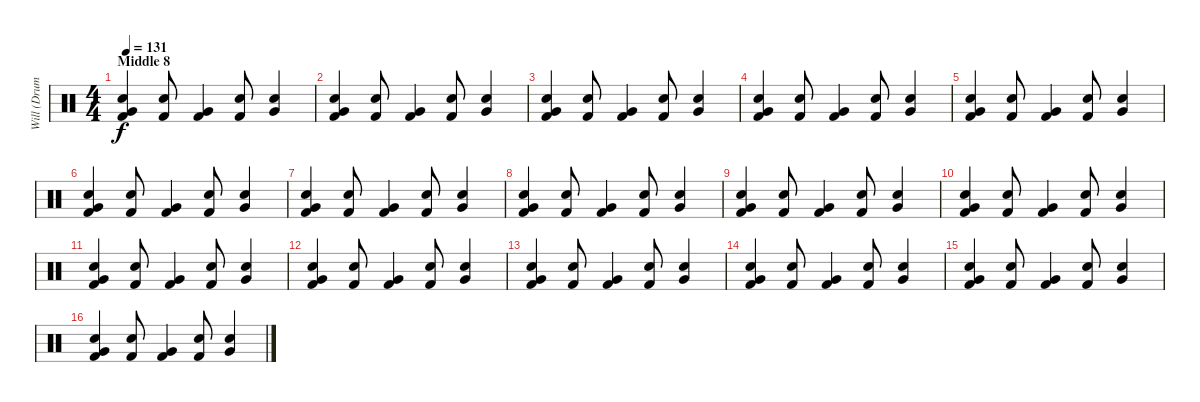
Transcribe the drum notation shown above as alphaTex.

\track ("Will (Drums)" "Will (Drum") {instrument percussion}
\staff {score}
\articulation defaults
\ts (4 4)
\section ("" "Middle 8")
\tempo 131
\clef neutral
\ks c
("Kick (hit) 2" "Snare (hit) 2" "Very Low Tom (hit)").4{dy f} ("Kick (hit) 2" "Snare (hit) 2").8 ("Kick (hit) 2" "Very Low Tom (hit)").4 ("Kick (hit) 2" "Snare (hit) 2").8 ("Snare (hit) 2" "Very Low Tom (hit)").4 |
("Kick (hit) 2" "Snare (hit) 2" "Very Low Tom (hit)").4 ("Kick (hit) 2" "Snare (hit) 2").8 ("Kick (hit) 2" "Very Low Tom (hit)").4 ("Kick (hit) 2" "Snare (hit) 2").8 ("Snare (hit) 2" "Very Low Tom (hit)").4 |
("Kick (hit) 2" "Snare (hit) 2" "Very Low Tom (hit)").4 ("Kick (hit) 2" "Snare (hit) 2").8 ("Kick (hit) 2" "Very Low Tom (hit)").4 ("Kick (hit) 2" "Snare (hit) 2").8 ("Snare (hit) 2" "Very Low Tom (hit)").4 |
("Kick (hit) 2" "Snare (hit) 2" "Very Low Tom (hit)").4 ("Kick (hit) 2" "Snare (hit) 2").8 ("Kick (hit) 2" "Very Low Tom (hit)").4 ("Kick (hit) 2" "Snare (hit) 2").8 ("Snare (hit) 2" "Very Low Tom (hit)").4 |
("Kick (hit) 2" "Snare (hit) 2" "Very Low Tom (hit)").4 ("Kick (hit) 2" "Snare (hit) 2").8 ("Kick (hit) 2" "Very Low Tom (hit)").4 ("Kick (hit) 2" "Snare (hit) 2").8 ("Snare (hit) 2" "Very Low Tom (hit)").4 |
("Kick (hit) 2" "Snare (hit) 2" "Very Low Tom (hit)").4 ("Kick (hit) 2" "Snare (hit) 2").8 ("Kick (hit) 2" "Very Low Tom (hit)").4 ("Kick (hit) 2" "Snare (hit) 2").8 ("Snare (hit) 2" "Very Low Tom (hit)").4 |
("Kick (hit) 2" "Snare (hit) 2" "Very Low Tom (hit)").4 ("Kick (hit) 2" "Snare (hit) 2").8 ("Kick (hit) 2" "Very Low Tom (hit)").4 ("Kick (hit) 2" "Snare (hit) 2").8 ("Snare (hit) 2" "Very Low Tom (hit)").4 |
("Kick (hit) 2" "Snare (hit) 2" "Very Low Tom (hit)").4 ("Kick (hit) 2" "Snare (hit) 2").8 ("Kick (hit) 2" "Very Low Tom (hit)").4 ("Kick (hit) 2" "Snare (hit) 2").8 ("Snare (hit) 2" "Very Low Tom (hit)").4 |
("Kick (hit) 2" "Snare (hit) 2" "Very Low Tom (hit)").4 ("Kick (hit) 2" "Snare (hit) 2").8 ("Kick (hit) 2" "Very Low Tom (hit)").4 ("Kick (hit) 2" "Snare (hit) 2").8 ("Snare (hit) 2" "Very Low Tom (hit)").4 |
("Kick (hit) 2" "Snare (hit) 2" "Very Low Tom (hit)").4 ("Kick (hit) 2" "Snare (hit) 2").8 ("Kick (hit) 2" "Very Low Tom (hit)").4 ("Kick (hit) 2" "Snare (hit) 2").8 ("Snare (hit) 2" "Very Low Tom (hit)").4 |
("Kick (hit) 2" "Snare (hit) 2" "Very Low Tom (hit)").4 ("Kick (hit) 2" "Snare (hit) 2").8 ("Kick (hit) 2" "Very Low Tom (hit)").4 ("Kick (hit) 2" "Snare (hit) 2").8 ("Snare (hit) 2" "Very Low Tom (hit)").4 |
("Kick (hit) 2" "Snare (hit) 2" "Very Low Tom (hit)").4 ("Kick (hit) 2" "Snare (hit) 2").8 ("Kick (hit) 2" "Very Low Tom (hit)").4 ("Kick (hit) 2" "Snare (hit) 2").8 ("Snare (hit) 2" "Very Low Tom (hit)").4 |
("Kick (hit) 2" "Snare (hit) 2" "Very Low Tom (hit)").4 ("Kick (hit) 2" "Snare (hit) 2").8 ("Kick (hit) 2" "Very Low Tom (hit)").4 ("Kick (hit) 2" "Snare (hit) 2").8 ("Snare (hit) 2" "Very Low Tom (hit)").4 |
("Kick (hit) 2" "Snare (hit) 2" "Very Low Tom (hit)").4 ("Kick (hit) 2" "Snare (hit) 2").8 ("Kick (hit) 2" "Very Low Tom (hit)").4 ("Kick (hit) 2" "Snare (hit) 2").8 ("Snare (hit) 2" "Very Low Tom (hit)").4 |
("Kick (hit) 2" "Snare (hit) 2" "Very Low Tom (hit)").4 ("Kick (hit) 2" "Snare (hit) 2").8 ("Kick (hit) 2" "Very Low Tom (hit)").4 ("Kick (hit) 2" "Snare (hit) 2").8 ("Snare (hit) 2" "Very Low Tom (hit)").4 |
("Kick (hit) 2" "Snare (hit) 2" "Very Low Tom (hit)").4 ("Kick (hit) 2" "Snare (hit) 2").8 ("Kick (hit) 2" "Very Low Tom (hit)").4 ("Kick (hit) 2" "Snare (hit) 2").8 ("Snare (hit) 2" "Very Low Tom (hit)").4
